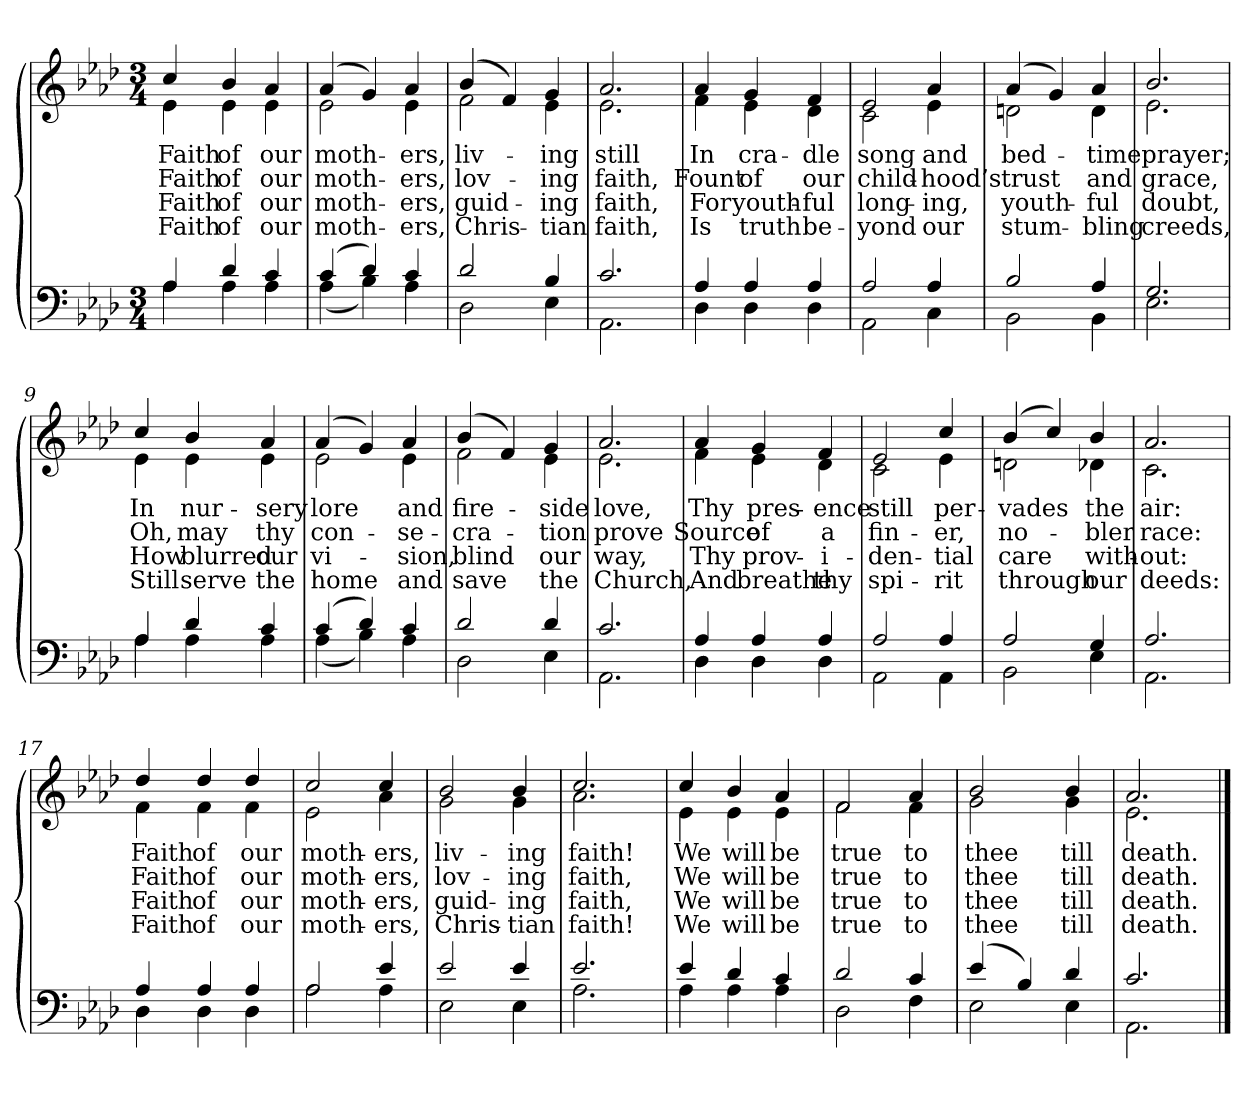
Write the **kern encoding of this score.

**kern	**kern	**text	**text	**text	**text
*part2	*part1	*part1	*part1	*part1	*part1
*staff2	*staff1	*staff1	*staff1	*staff1	*staff1
*clefF4	*clefG2	*	*	*	*
*k[b-e-a-d-]	*k[b-e-a-d-]	*	*	*	*
*M3/4	*M3/4	*	*	*	*
=1	=1	=1	=1	=1	=1
*^	*	*	*	*	*
!	!	!LO:TX:b:i:t=Verse	!	!	!	!
!	!	!	!LO:LY:b	!LO:LY:b	!LO:LY:b	!LO:LY:b
*	*	*^	*	*	*	*
4A-/	4A-\	4cc/	4e-\	Faith	Faith	Faith	Faith
!	!	!	!	!LO:LY:b	!LO:LY:b	!LO:LY:b	!LO:LY:b
4d-/	4A-\	4b-/	4e-\	of	of	of	of
!	!	!	!	!LO:LY:b	!LO:LY:b	!LO:LY:b	!LO:LY:b
4c/	4A-\	4a-/	4e-\	our	our	our	our
=2	=2	=2	=2	=2	=2	=2	=2
!	!	!	!	!LO:LY:b	!LO:LY:b	!LO:LY:b	!LO:LY:b
(>4c/	(<4A-\	(>4a-/	2e-\	moth-	moth-	moth-	moth-
4d-/)	4B-\)	4g/)	.	.	.	.	.
!	!	!	!	!LO:LY:b	!LO:LY:b	!LO:LY:b	!LO:LY:b
4c/	4A-\	4a-/	4e-\	-ers,	-ers,	-ers,	-ers,
=3	=3	=3	=3	=3	=3	=3	=3
!	!	!	!	!LO:LY:b	!LO:LY:b	!LO:LY:b	!LO:LY:b
2d-/	2D-\	(>4b-/	2f\	liv-	lov-	guid-	Chris-
.	.	4f/)	.	.	.	.	.
!	!	!	!	!LO:LY:b	!LO:LY:b	!LO:LY:b	!LO:LY:b
4B-/	4E-\	4g/	4e-\	-ing	-ing	-ing	-tian
=4	=4	=4	=4	=4	=4	=4	=4
!	!	!	!	!LO:LY:b	!LO:LY:b	!LO:LY:b	!LO:LY:b
2.c/	2.AA-\	2.a-/	2.e-\	still	faith,	faith,	faith,
!!LO:LB:g=z	!!
=5	=5	=5	=5	=5	=5	=5	=5
!	!	!	!	!LO:LY:b	!LO:LY:b	!LO:LY:b	!LO:LY:b
4A-/	4D-\	4a-/	4f\	In	Fount	For	Is
!	!	!	!	!LO:LY:b	!LO:LY:b	!LO:LY:b	!LO:LY:b
4A-/	4D-\	4g/	4e-\	cra-	of	youth-	truth
!	!	!	!	!LO:LY:b	!LO:LY:b	!LO:LY:b	!LO:LY:b
4A-/	4D-\	4f/	4d-\	-dle	our	-ful	be-
=6	=6	=6	=6	=6	=6	=6	=6
!	!	!	!	!LO:LY:b	!LO:LY:b	!LO:LY:b	!LO:LY:b
2A-/	2AA-\	2e-/	2c\	song	child-	long-	-yond
!	!	!	!	!LO:LY:b	!LO:LY:b	!LO:LY:b	!LO:LY:b
4A-/	4C\	4a-/	4e-\	and	-hood’s	-ing,	our
=7	=7	=7	=7	=7	=7	=7	=7
!	!	!	!	!LO:LY:b	!LO:LY:b	!LO:LY:b	!LO:LY:b
2B-/	2BB-\	(>4a-/	2dn\	bed-	trust	youth-	stum-
.	.	4g/)	.	.	.	.	.
!	!	!	!	!LO:LY:b	!LO:LY:b	!LO:LY:b	!LO:LY:b
4A-/	4BB-\	4a-/	4d\	-time	and	-ful	-bling
=8	=8	=8	=8	=8	=8	=8	=8
!	!	!	!	!LO:LY:b	!LO:LY:b	!LO:LY:b	!LO:LY:b
2.G/	2.E-\	2.b-/	2.e-\	prayer;	grace,	doubt,	creeds,
!!LO:LB:g=z	!!
=9	=9	=9	=9	=9	=9	=9	=9
!	!	!	!	!LO:LY:b	!LO:LY:b	!LO:LY:b	!LO:LY:b
4A-/	4A-\	4cc/	4e-\	In	Oh,	How	Still
!	!	!	!	!LO:LY:b	!LO:LY:b	!LO:LY:b	!LO:LY:b
4d-/	4A-\	4b-/	4e-\	nur-	may	blurred	serve
!	!	!	!	!LO:LY:b	!LO:LY:b	!LO:LY:b	!LO:LY:b
4c/	4A-\	4a-/	4e-\	-sery	thy	our	the
=10	=10	=10	=10	=10	=10	=10	=10
!	!	!	!	!LO:LY:b	!LO:LY:b	!LO:LY:b	!LO:LY:b
(>4c/	(<4A-\	(>4a-/	2e-\	lore	con-	vi-	home
4d-/)	4B-\)	4g/)	.	.	.	.	.
!	!	!	!	!LO:LY:b	!LO:LY:b	!LO:LY:b	!LO:LY:b
4c/	4A-\	4a-/	4e-\	and	-se-	-sion,	and
=11	=11	=11	=11	=11	=11	=11	=11
!	!	!	!	!LO:LY:b	!LO:LY:b	!LO:LY:b	!LO:LY:b
2d-/	2D-\	(>4b-/	2f\	fire-	-cra-	blind	save
.	.	4f/)	.	.	.	.	.
!	!	!	!	!LO:LY:b	!LO:LY:b	!LO:LY:b	!LO:LY:b
4d-/	4E-\	4g/	4e-\	-side	-tion	our	the
=12	=12	=12	=12	=12	=12	=12	=12
!	!	!	!	!LO:LY:b	!LO:LY:b	!LO:LY:b	!LO:LY:b
2.c/	2.AA-\	2.a-/	2.e-\	love,	prove	way,	Church,
!!LO:LB:g=z	!!
=13	=13	=13	=13	=13	=13	=13	=13
!	!	!	!	!LO:LY:b	!LO:LY:b	!LO:LY:b	!LO:LY:b
4A-/	4D-\	4a-/	4f\	Thy	Source	Thy	And
!	!	!	!	!LO:LY:b	!LO:LY:b	!LO:LY:b	!LO:LY:b
4A-/	4D-\	4g/	4e-\	pres-	of	prov-	breathe
!	!	!	!	!LO:LY:b	!LO:LY:b	!LO:LY:b	!LO:LY:b
4A-/	4D-\	4f/	4d-\	-ence	a	-i-	thy
=14	=14	=14	=14	=14	=14	=14	=14
!	!	!	!	!LO:LY:b	!LO:LY:b	!LO:LY:b	!LO:LY:b
2A-/	2AA-\	2e-/	2c\	still	fin-	-den-	spi-
!	!	!	!	!LO:LY:b	!LO:LY:b	!LO:LY:b	!LO:LY:b
4A-/	4AA-\	4cc/	4e-\	per-	-er,	-tial	-rit
=15	=15	=15	=15	=15	=15	=15	=15
!	!	!	!	!LO:LY:b	!LO:LY:b	!LO:LY:b	!LO:LY:b
2A-/	2BB-\	(>4b-/	2dn\	-vades	no-	care	through
.	.	4cc/)	.	.	.	.	.
!	!	!	!	!LO:LY:b	!LO:LY:b	!LO:LY:b	!LO:LY:b
4G/	4E-\	4b-/	4d-X\	the	-bler	with-	our
=16	=16	=16	=16	=16	=16	=16	=16
!	!	!	!	!LO:LY:b	!LO:LY:b	!LO:LY:b	!LO:LY:b
2.A-/	2.AA-\	2.a-/	2.c\	air:	race:	-out:	deeds:
!!LO:LB:g=z	!!
=17	=17	=17	=17	=17	=17	=17	=17
!	!	!	!	!LO:LY:b	!LO:LY:b	!LO:LY:b	!LO:LY:b
4A-/	4D-\	4dd-/	4f\	Faith	Faith	Faith	Faith
!	!	!	!	!LO:LY:b	!LO:LY:b	!LO:LY:b	!LO:LY:b
4A-/	4D-\	4dd-/	4f\	of	of	of	of
!	!	!	!	!LO:LY:b	!LO:LY:b	!LO:LY:b	!LO:LY:b
4A-/	4D-\	4dd-/	4f\	our	our	our	our
=18	=18	=18	=18	=18	=18	=18	=18
!	!	!	!	!LO:LY:b	!LO:LY:b	!LO:LY:b	!LO:LY:b
2A-/	2A-\	2cc/	2e-\	moth-	moth-	moth-	moth-
!	!	!	!	!LO:LY:b	!LO:LY:b	!LO:LY:b	!LO:LY:b
4e-/	4A-\	4cc/	4a-\	-ers,	-ers,	-ers,	-ers,
=19	=19	=19	=19	=19	=19	=19	=19
!	!	!	!	!LO:LY:b	!LO:LY:b	!LO:LY:b	!LO:LY:b
2e-/	2E-\	2b-/	2g\	liv-	lov-	guid-	Chris-
!	!	!	!	!LO:LY:b	!LO:LY:b	!LO:LY:b	!LO:LY:b
4e-/	4E-\	4b-/	4g\	-ing	-ing	-ing	-tian
=20	=20	=20	=20	=20	=20	=20	=20
!	!	!	!	!LO:LY:b	!LO:LY:b	!LO:LY:b	!LO:LY:b
2.e-/	2.A-\	2.cc/	2.a-\	faith!	faith,	faith,	faith!
!!LO:LB:g=z	!!
=21	=21	=21	=21	=21	=21	=21	=21
!	!	!	!	!LO:LY:b	!LO:LY:b	!LO:LY:b	!LO:LY:b
4e-/	4A-\	4cc/	4e-\	We	We	We	We
!	!	!	!	!LO:LY:b	!LO:LY:b	!LO:LY:b	!LO:LY:b
4d-/	4A-\	4b-/	4e-\	will	will	will	will
!	!	!	!	!LO:LY:b	!LO:LY:b	!LO:LY:b	!LO:LY:b
4c/	4A-\	4a-/	4e-\	be	be	be	be
=22	=22	=22	=22	=22	=22	=22	=22
!	!	!	!	!LO:LY:b	!LO:LY:b	!LO:LY:b	!LO:LY:b
2d-/	2D-\	2f/	2f\	true	true	true	true
!	!	!	!	!LO:LY:b	!LO:LY:b	!LO:LY:b	!LO:LY:b
4c/	4F\	4a-/	4f\	to	to	to	to
=23	=23	=23	=23	=23	=23	=23	=23
!	!	!	!	!LO:LY:b	!LO:LY:b	!LO:LY:b	!LO:LY:b
(>4e-/	2E-\	2b-/	2g\	thee	thee	thee	thee
4B-/)	.	.	.	.	.	.	.
!	!	!	!	!LO:LY:b	!LO:LY:b	!LO:LY:b	!LO:LY:b
4d-/	4E-\	4b-/	4g\	till	till	till	till
=24	=24	=24	=24	=24	=24	=24	=24
!	!	!	!	!LO:LY:b	!LO:LY:b	!LO:LY:b	!LO:LY:b
2.c/	2.AA-\	2.a-/	2.e-\	death.	death.	death.	death.
*v	*v	*	*	*	*	*	*
*	*v	*v	*	*	*	*
==	==	==	==	==	==
*-	*-	*-	*-	*-	*-
